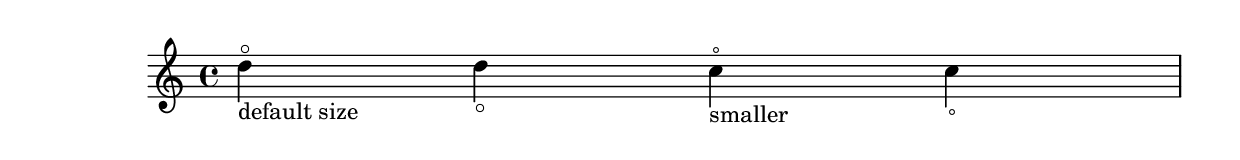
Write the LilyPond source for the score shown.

%% Do not edit this file; it is automatically
%% generated from LSR http://lsr.dsi.unimi.it
%% This file is in the public domain.
\version "2.13.20"

\header {
  lsrtags = "expressive-marks, unfretted-strings"

%% Translation of GIT committish: 0b55335aeca1de539bf1125b717e0c21bb6fa31b
  texidoces = "
Para hacer más pequeño el círculo de @code{\\flageolet} (armónico)
utilice la siguiente función de Scheme.

"
  doctitlees = "Cambiar el tamaño de la marca de \\flageolet"

%% Translation of GIT committish: 0a868be38a775ecb1ef935b079000cebbc64de40
  texidocde = "
Um den @code{\\flageolet}-Kreis kleiner zu machen, kann diese
Scheme-Funktion eingesetzt werden.

"
  doctitlede = "\\flageolet-Zeichen verkleinern"
%% Translation of GIT committish: 5b980ee07bba23d3633de1d371fb2926f164e295

  texidocfr = "
Il est possible de rapetisser le cercle d'un @code{\\flageolet} grâce
à une fonction Scheme.

"
  doctitlefr = "Modifier la taille d'un \\flageolet"


  texidoc = "
To make the @code{\\flageolet} circle smaller use the following Scheme
function.

"
  doctitle = "Changing \\flageolet mark size"
} % begin verbatim

smallFlageolet =
#(let ((m (make-articulation "flageolet")))
   (set! (ly:music-property m 'tweaks)
         (acons 'font-size -3
                (ly:music-property m 'tweaks)))
   m)

\layout { ragged-right = ##f }

\relative c'' {
  d4^\flageolet_\markup { default size } d_\flageolet
  c4^\smallFlageolet_\markup { smaller } c_\smallFlageolet
}

